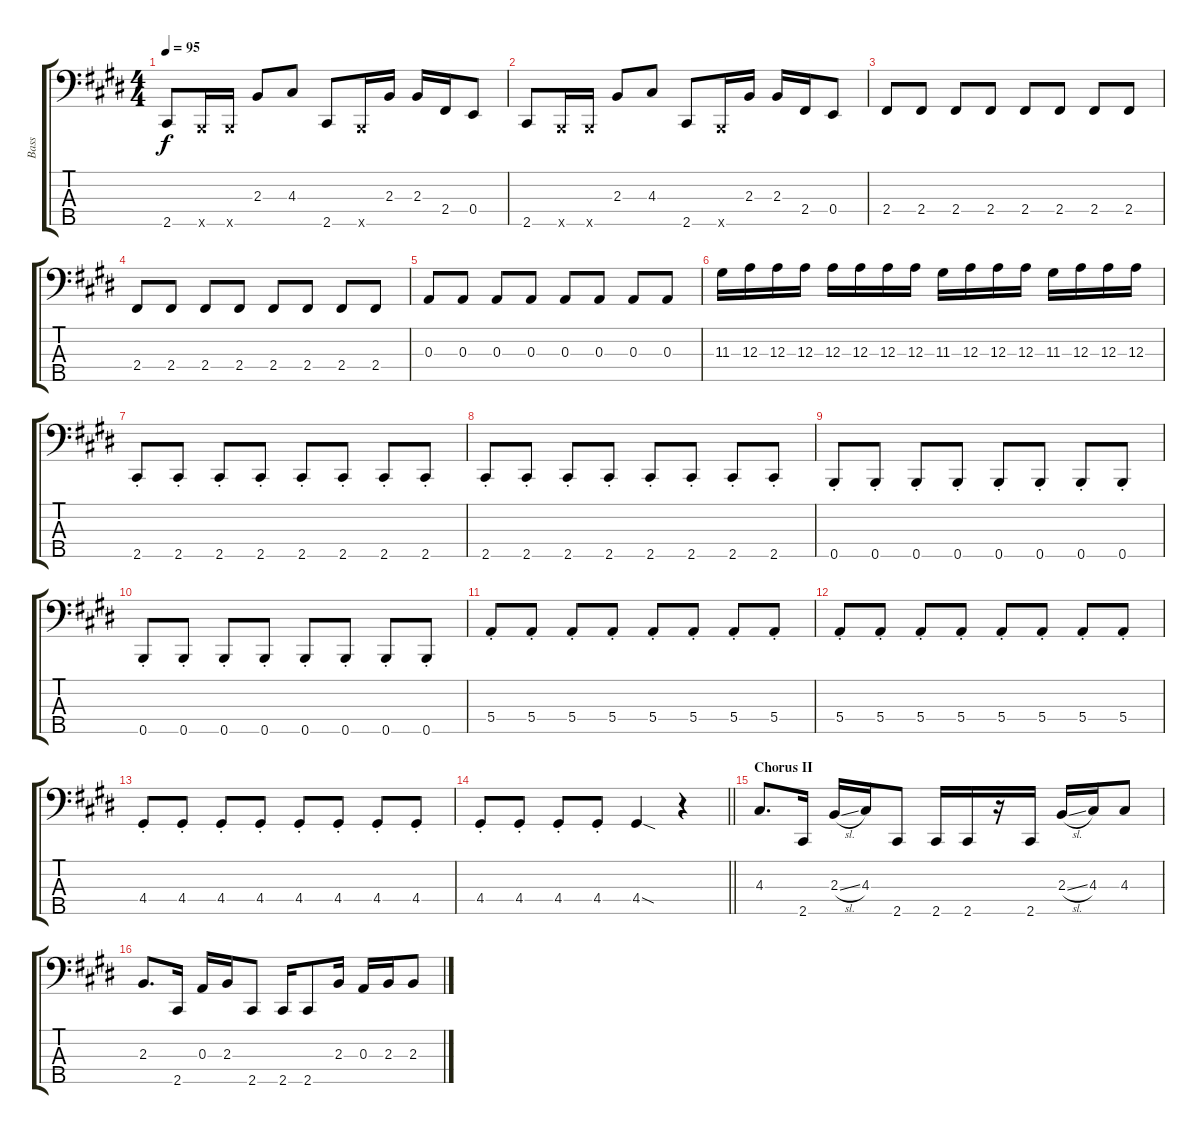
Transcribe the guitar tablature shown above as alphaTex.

\track ("Bass" "Bass") {instrument electricbasspick}
\staff {score tabs}
\tuning (G2 D2 A1 E1 B0) {hide}
\ts (4 4)
\tempo 95
\clef f4
\ks e
2.5.8{dy f} 0.5{x}.16 0.5{x}.16 2.3.8 4.3.8 2.5.8 0.5{x}.16 2.3.16 2.3.16 2.4.16 0.4.8 |
2.5.8 0.5{x}.16 0.5{x}.16 2.3.8 4.3.8 2.5.8 0.5{x}.16 2.3.16 2.3.16 2.4.16 0.4.8 |
2.4.8 2.4.8 2.4.8 2.4.8 2.4.8 2.4.8 2.4.8 2.4.8 |
2.4.8 2.4.8 2.4.8 2.4.8 2.4.8 2.4.8 2.4.8 2.4.8 |
0.3.8 0.3.8 0.3.8 0.3.8 0.3.8 0.3.8 0.3.8 0.3.8 |
11.3.16 12.3.16 12.3.16 12.3.16 12.3.16 12.3.16 12.3.16 12.3.16 11.3.16 12.3.16 12.3.16 12.3.16 11.3.16 12.3.16 12.3.16 12.3.16 |
2.5{st}.8 2.5{st}.8 2.5{st}.8 2.5{st}.8 2.5{st}.8 2.5{st}.8 2.5{st}.8 2.5{st}.8 |
2.5{st}.8 2.5{st}.8 2.5{st}.8 2.5{st}.8 2.5{st}.8 2.5{st}.8 2.5{st}.8 2.5{st}.8 |
0.5{st}.8 0.5{st}.8 0.5{st}.8 0.5{st}.8 0.5{st}.8 0.5{st}.8 0.5{st}.8 0.5{st}.8 |
0.5{st}.8 0.5{st}.8 0.5{st}.8 0.5{st}.8 0.5{st}.8 0.5{st}.8 0.5{st}.8 0.5{st}.8 |
5.4{st}.8 5.4{st}.8 5.4{st}.8 5.4{st}.8 5.4{st}.8 5.4{st}.8 5.4{st}.8 5.4{st}.8 |
5.4{st}.8 5.4{st}.8 5.4{st}.8 5.4{st}.8 5.4{st}.8 5.4{st}.8 5.4{st}.8 5.4{st}.8 |
4.4{st}.8 4.4{st}.8 4.4{st}.8 4.4{st}.8 4.4{st}.8 4.4{st}.8 4.4{st}.8 4.4{st}.8 |
\barLineRight lightlight
4.4{st}.8 4.4{st}.8 4.4{st}.8 4.4{st}.8 4.4{sod}.4 r.4 |
\section ("" "Chorus II")
4.3.8{d} 2.5.16 2.3{sl}.16 4.3.16 2.5.8 2.5.16 2.5.16 r.16 2.5.16 2.3{sl}.16 4.3.16 4.3.8 |
2.3.8{d} 2.5.16 0.3.16 2.3.16 2.5.8 2.5.16 2.5.8 2.3.16 0.3.16 2.3.16 2.3.8
